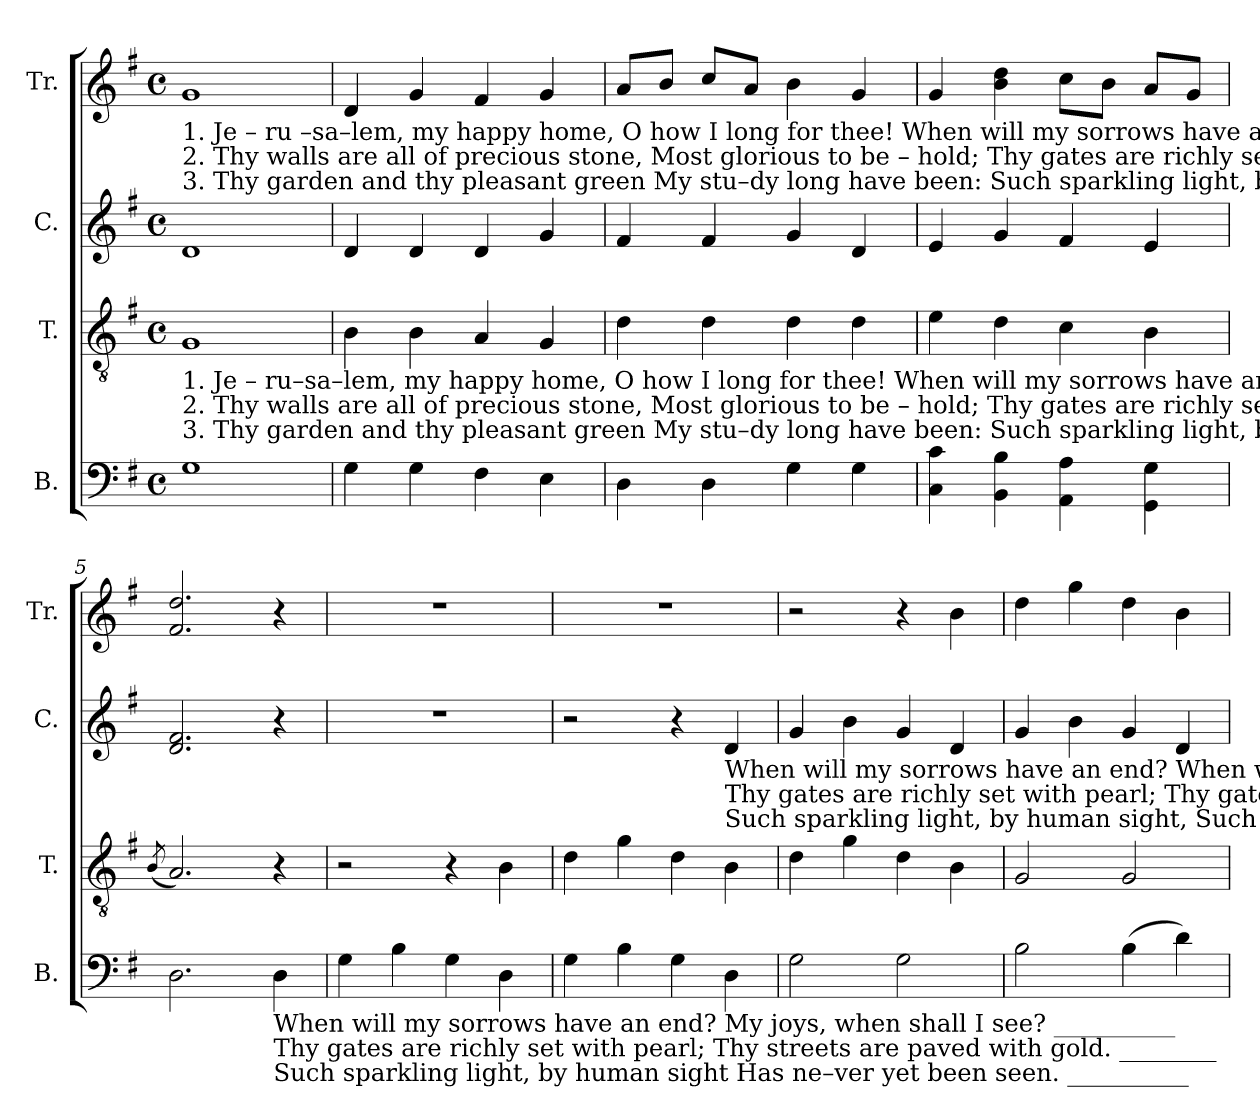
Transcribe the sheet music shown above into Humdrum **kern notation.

**kern	**kern	**kern	**kern
*part4	*part3	*part2	*part1
*staff4	*staff3	*staff2	*staff1
*I"B.	*I"T.	*I"C.	*I"Tr.
*I'B.	*I'T.	*I'C.	*I'Tr.
*clefF4	*clefGv2	*clefG2	*clefG2
*k[f#]	*k[f#]	*k[f#]	*k[f#]
*M4/4	*M4/4	*M4/4	*M4/4
*met(c)	*met(c)	*met(c)	*met(c)
*MM160	*MM160	*MM160	*MM160
=1	=1	=1	=1
!	!	!	!LO:TX:b:t=1. Je – ru –sa–lem, my happy home,   O   how  I   long   for         thee!                                                 When will my sorrows have an end?  When will my sorrows
!	!	!	!LO:TX:b:t=2. Thy walls are all of precious stone,  Most  glorious  to  be  –   hold;                                                   Thy gates are richly set with pearl;   Thy gates  are  richly
!	!	!	!LO:TX:b:t=3. Thy garden and thy pleasant green  My  stu–dy  long  have   been&colon;                                                 Such sparkling light, by human sight,  Such sparkling light, by
!	!LO:TX:b:t=1. Je – ru–sa–lem,  my  happy home,    O  how  I   long    for        thee!           When will my sorrows have an end?  My joys,  when   shall     I           see?	!	!
!	!LO:TX:b:t=2. Thy walls are all of precious stone,  Most  glorious to   be   –   hold;            Thy gates are richly set with pearl;  Thy streets are  paved  with      gold.	!	!
!	!LO:TX:b:t=3. Thy garden and thy pleasant green   My  stu–dy  long  have   been&colon;           Such sparkling light, by human sight  Has  ne –  ver     yet     been     seen.	!	!
1G	1G	1d	1g
=2	=2	=2	=2
4G\	4B\	4d/	4d/
4G\	4B\	4d/	4g/
4F#\	4A/	4d/	4f#/
4E\	4G/	4g/	4g/
=3	=3	=3	=3
4D\	4d\	4f#/	8a/L
.	.	.	8b/J
4D\	4d\	4f#/	8cc/L
.	.	.	8a/J
4G\	4d\	4g/	4b\
4G\	4d\	4d/	4g/
=4	=4	=4	=4
4C\ 4c\	4e\	4e/	4g/
4BB\ 4B\	4d\	4g/	4b\ 4dd\
4AA\ 4A\	4c\	4f#/	8cc\L
.	.	.	8b\J
4GG\ 4G\	4B\	4e/	8a/L
.	.	.	8g/J
=5	=5	=5	=5
.	(8qB/	.	.
2.D\	2.A/)	2.d/ 2.f#/	2.f#/ 2.dd/
!LO:TX:b:t=When will my sorrows have an end?  My joys, when shall  I      see? __________	!	!	!
!LO:TX:b:t=Thy gates are richly set with pearl;  Thy streets are paved with gold. ________	!	!	!
!LO:TX:b:t=Such sparkling light, by human sight  Has ne–ver yet been     seen. __________	!	!	!
4D\	4r	4r	4r
=6	=6	=6	=6
4G\	2r	1r	1r
4B\	.	.	.
4G\	4r	.	.
4D\	4B\	.	.
=7	=7	=7	=7
4G\	4d\	2r	1r
4B\	4g\	.	.
4G\	4d\	4r	.
!	!	!LO:TX:b:t=When will my sorrows have an end?  When will   my      sor  –  rows	!
!	!	!LO:TX:b:t=Thy gates are richly set with pearl;   Thy  gates  are     rich  –   ly	!
!	!	!LO:TX:b:t=Such sparkling light, by human sight, Such spark–ling    light,     by	!
4D\	4B\	4d/	.
=8	=8	=8	=8
2G\	4d\	4g/	2r
.	4g\	4b\	.
2G\	4d\	4g/	4r
.	4B\	4d/	4b\
=9	=9	=9	=9
2B\	2G/	4g/	4dd\
.	.	4b\	4gg\
(4B\	2G/	4g/	4dd\
4d\)	.	4d/	4b\
=	=	=	=
*-	*-	*-	*-
